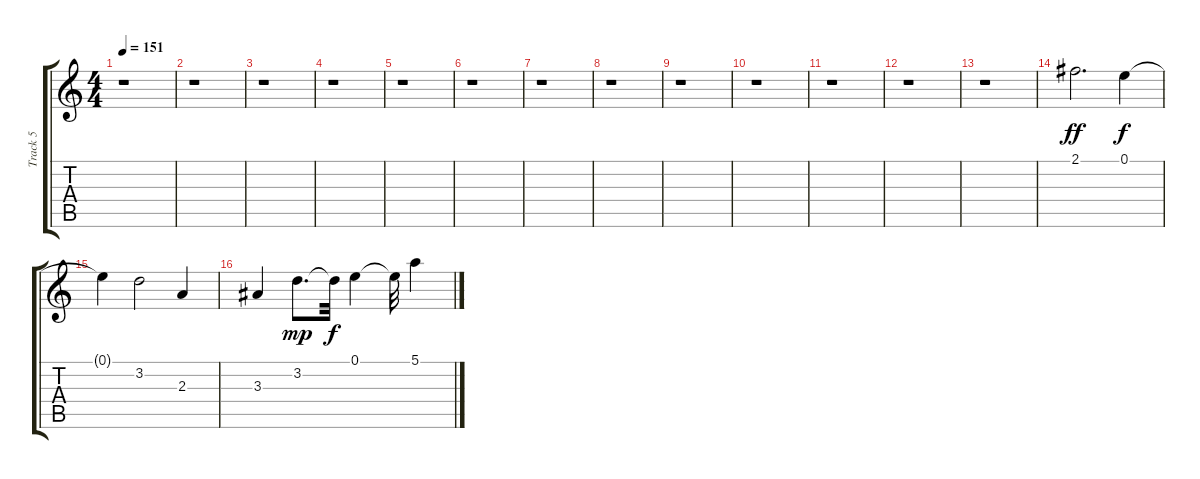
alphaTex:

\track ("Track 5" "Track 5") {instrument distortionguitar}
\staff {score tabs}
\tuning (E4 B3 G3 D3 A2 E2) {hide}
\ts (4 4)
\tempo 151
\clef g2
\ks c
r.1{dy f} |
r.1 |
r.1 |
r.1 |
r.1 |
r.1 |
r.1 |
r.1 |
r.1 |
r.1 |
r.1 |
r.1 |
r.1 |
2.1.2{d dy ff volume 7} 0.1.4{dy f} |
0.1{t}.4 3.2.2 2.3.4 |
3.3.4 3.2.8{d dy mp} 3.2{t}.32{dy f} 0.1.4 0.1{t}.32 5.1.4
